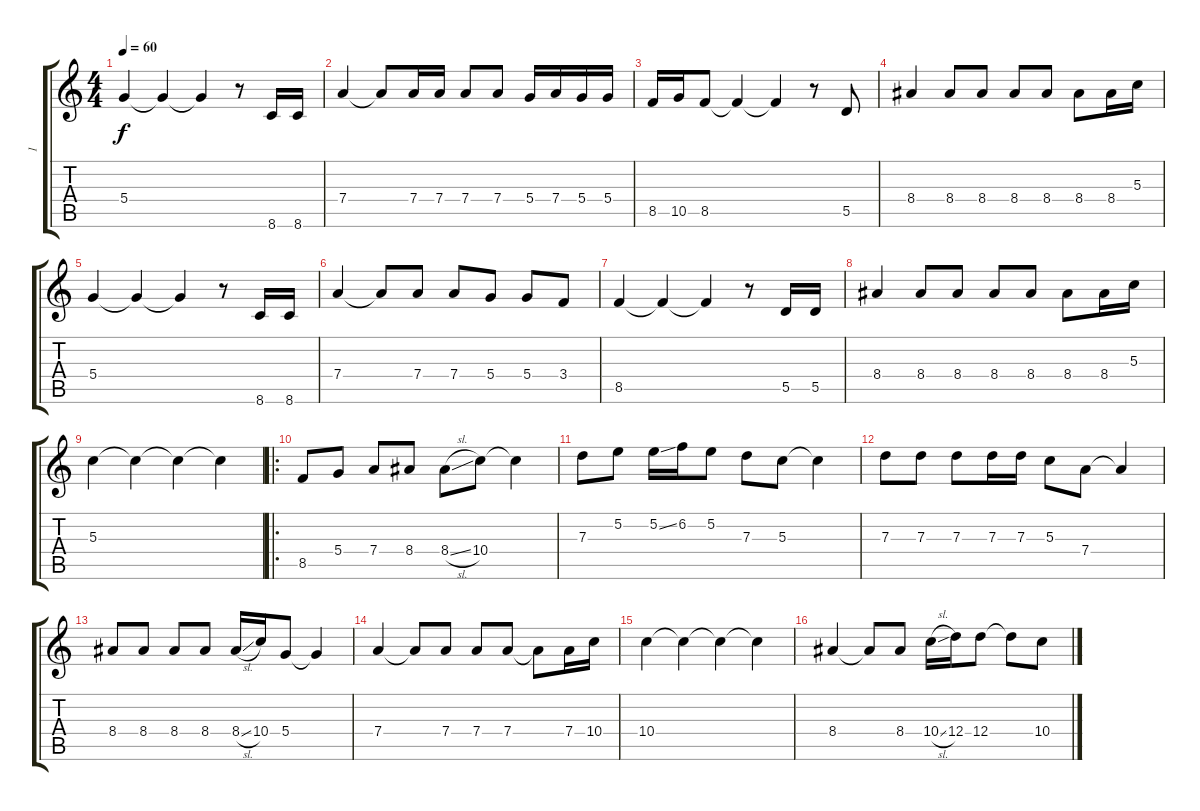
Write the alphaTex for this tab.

\track ("1" "1") {instrument electricbassfinger}
\staff {score tabs}
\tuning (E4 B3 G3 D3 A2 E2) {hide}
\ts (4 4)
\tempo 60
\clef g2
\ks c
5.4.4{dy f} 5.4{t}.4 5.4{t}.4 r.8 8.6.16 8.6.16 |
7.4.4 7.4{t}.8 7.4.16 7.4.16 7.4.8 7.4.8 5.4.16 7.4.16 5.4.16 5.4.16 |
8.5.16 10.5.16 8.5.8 8.5{t}.4 8.5{t}.4 r.8 5.5.8 |
8.4.4 8.4.8 8.4.8 8.4.8 8.4.8 8.4.8 8.4.16 5.3.16 |
5.4.4 5.4{t}.4 5.4{t}.4 r.8 8.6.16 8.6.16 |
7.4.4 7.4{t}.8 7.4.8 7.4.8 5.4.8 5.4.8 3.4.8 |
8.5.4 8.5{t}.4 8.5{t}.4 r.8 5.5.16 5.5.16 |
8.4.4 8.4.8 8.4.8 8.4.8 8.4.8 8.4.8 8.4.16 5.3.16 |
5.3.4 5.3{t}.4 5.3{t}.4 5.3{t}.4 |
\ro
8.5.8 5.4.8 7.4.8 8.4.8 8.4{sl}.8 10.4.8 10.4{t}.4 |
7.3.8 5.2.8 5.2{ss}.16 6.2.16 5.2.8 7.3.8 5.3.8 5.3{t}.4 |
7.3.8 7.3.8 7.3.8 7.3.16 7.3.16 5.3.8 7.4.8 7.4{t}.4 |
8.4.8 8.4.8 8.4.8 8.4.8 8.4{sl}.16 10.4.16 5.4.8 5.4{t}.4 |
7.4.4 7.4{t}.8 7.4.8 7.4.8 7.4.8 7.4{t}.8 7.4.16 10.4.16 |
10.4.4 10.4{t}.4 10.4{t}.4 10.4{t}.4 |
8.4.4 8.4{t}.8 8.4.8 10.4{sl}.16 12.4.16 12.4.8 12.4{t}.8 10.4.8
